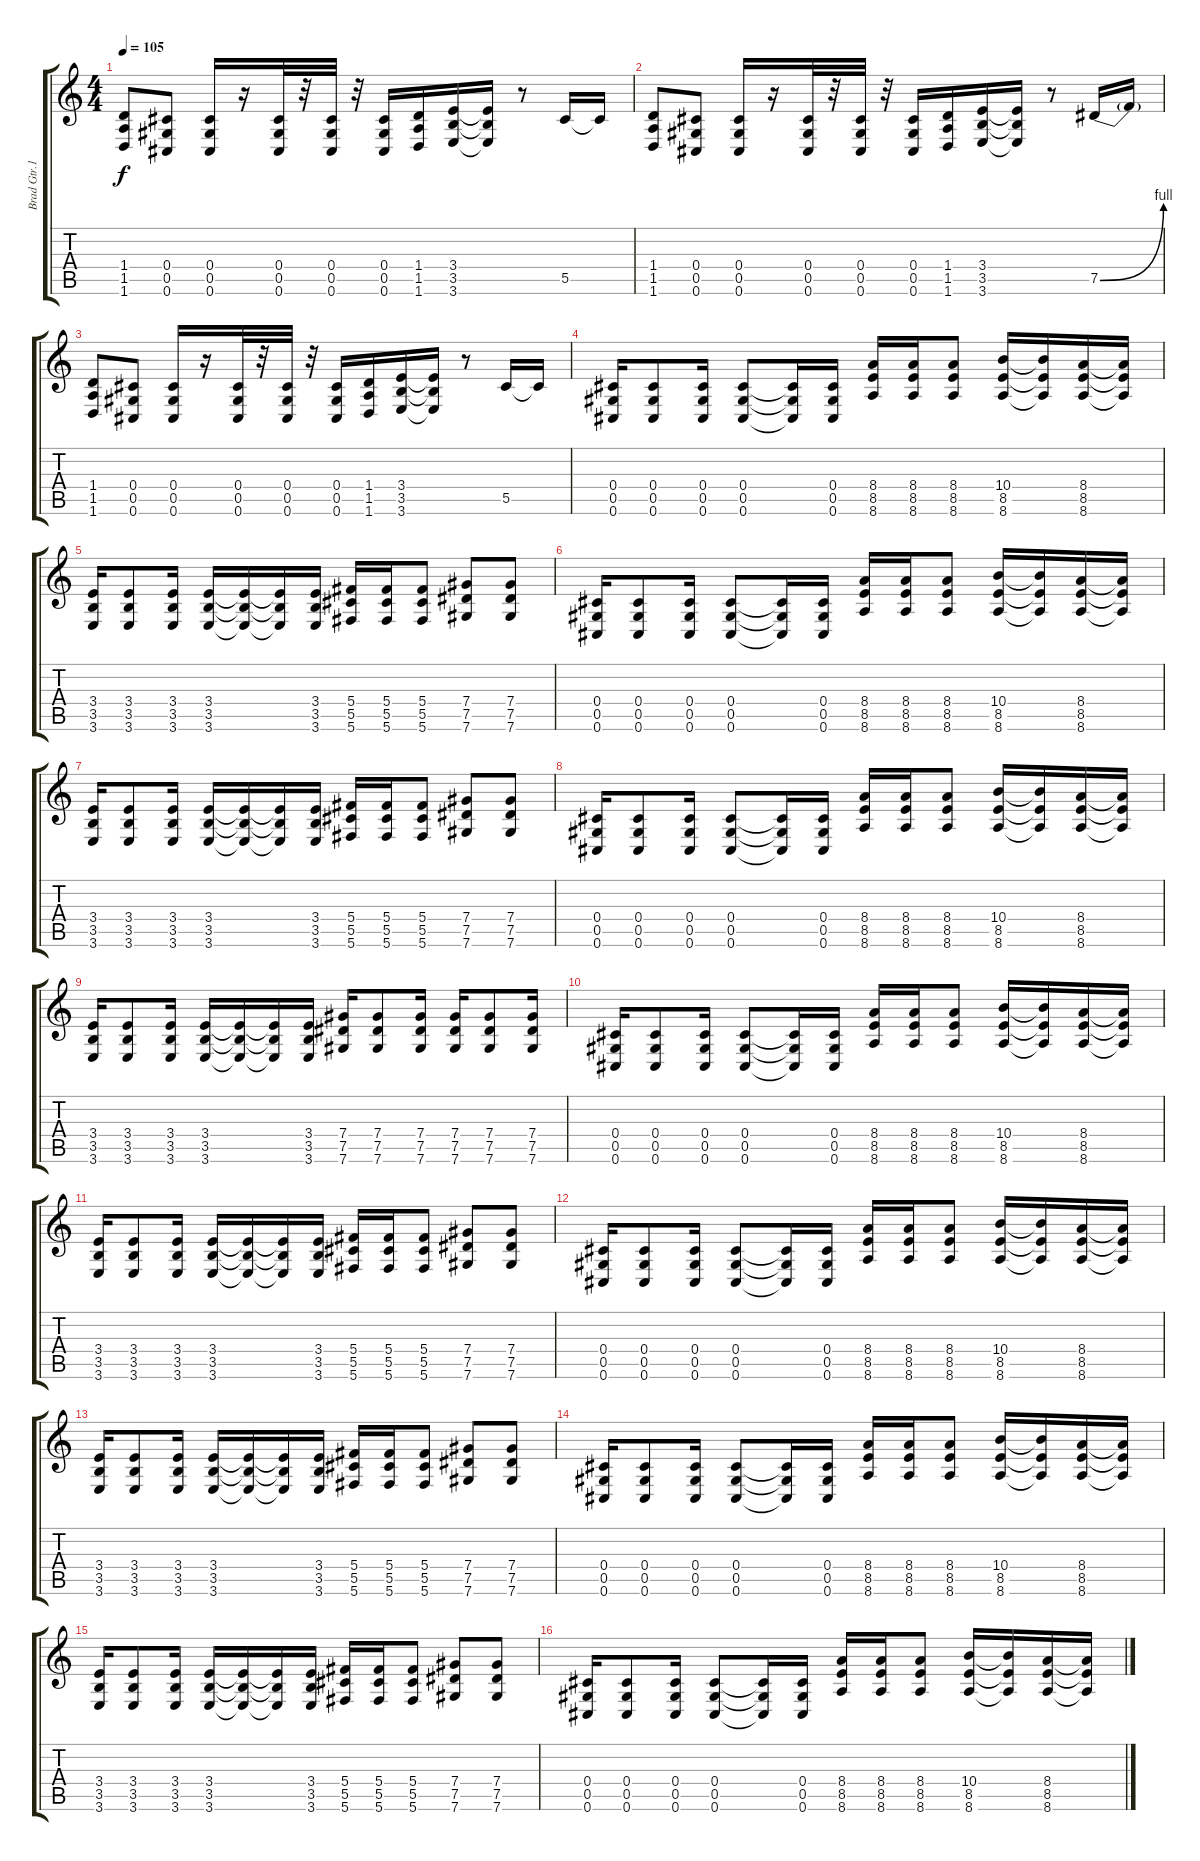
\track ("Brad Gtr.1" "Brad Gtr.1") {instrument distortionguitar}
\staff {score tabs}
\tuning (Eb4 Bb3 Gb3 Db3 Ab2 Db2) {hide}
\ts (4 4)
\tempo 105
\clef g2
\ks c
(1.4 1.5 1.6).8{dy f} (0.4 0.5 0.6).8 (0.4 0.5 0.6).16 r.16 (0.4 0.5 0.6).32 r.32 (0.4 0.5 0.6).32 r.32 (0.4 0.5 0.6).16 (1.4 1.5 1.6).16 (3.4 3.5 3.6).16 (3.4{t} 3.5{t} 3.6{t}).16 r.8 5.5.16 5.5{t}.16 |
(1.4 1.5 1.6).8 (0.4 0.5 0.6).8 (0.4 0.5 0.6).16 r.16 (0.4 0.5 0.6).32 r.32 (0.4 0.5 0.6).32 r.32 (0.4 0.5 0.6).16 (1.4 1.5 1.6).16 (3.4 3.5 3.6).16 (3.4{t} 3.5{t} 3.6{t}).16 r.8 7.5{be (bend 0 0 60 4)}.16 7.5{t}.16 |
(1.4 1.5 1.6).8 (0.4 0.5 0.6).8 (0.4 0.5 0.6).16 r.16 (0.4 0.5 0.6).32 r.32 (0.4 0.5 0.6).32 r.32 (0.4 0.5 0.6).16 (1.4 1.5 1.6).16 (3.4 3.5 3.6).16 (3.4{t} 3.5{t} 3.6{t}).16 r.8 5.5.16 5.5{t}.16 |
(0.4 0.5 0.6).16 (0.4 0.5 0.6).8 (0.4 0.5 0.6).16 (0.4 0.5 0.6).8 (0.4{t} 0.5{t} 0.6{t}).16 (0.4 0.5 0.6).16 (8.4 8.5 8.6).16 (8.4 8.5 8.6).16 (8.4 8.5 8.6).8 (10.4 8.5 8.6).16 (10.4{t} 8.5{t} 8.6{t}).16 (8.4 8.5 8.6).16 (8.4{t} 8.5{t} 8.6{t}).16 |
(3.4 3.5 3.6).16 (3.4 3.5 3.6).8 (3.4 3.5 3.6).16 (3.4 3.5 3.6).16 (3.4{t} 3.5{t} 3.6{t}).16 (3.4{t} 3.5{t} 3.6{t}).16 (3.4 3.5 3.6).16 (5.4 5.5 5.6).16 (5.4 5.5 5.6).16 (5.4 5.5 5.6).8 (7.4 7.5 7.6).8 (7.4 7.5 7.6).8 |
(0.4 0.5 0.6).16 (0.4 0.5 0.6).8 (0.4 0.5 0.6).16 (0.4 0.5 0.6).8 (0.4{t} 0.5{t} 0.6{t}).16 (0.4 0.5 0.6).16 (8.4 8.5 8.6).16 (8.4 8.5 8.6).16 (8.4 8.5 8.6).8 (10.4 8.5 8.6).16 (10.4{t} 8.5{t} 8.6{t}).16 (8.4 8.5 8.6).16 (8.4{t} 8.5{t} 8.6{t}).16 |
(3.4 3.5 3.6).16 (3.4 3.5 3.6).8 (3.4 3.5 3.6).16 (3.4 3.5 3.6).16 (3.4{t} 3.5{t} 3.6{t}).16 (3.4{t} 3.5{t} 3.6{t}).16 (3.4 3.5 3.6).16 (5.4 5.5 5.6).16 (5.4 5.5 5.6).16 (5.4 5.5 5.6).8 (7.4 7.5 7.6).8 (7.4 7.5 7.6).8 |
(0.4 0.5 0.6).16 (0.4 0.5 0.6).8 (0.4 0.5 0.6).16 (0.4 0.5 0.6).8 (0.4{t} 0.5{t} 0.6{t}).16 (0.4 0.5 0.6).16 (8.4 8.5 8.6).16 (8.4 8.5 8.6).16 (8.4 8.5 8.6).8 (10.4 8.5 8.6).16 (10.4{t} 8.5{t} 8.6{t}).16 (8.4 8.5 8.6).16 (8.4{t} 8.5{t} 8.6{t}).16 |
(3.4 3.5 3.6).16 (3.4 3.5 3.6).8 (3.4 3.5 3.6).16 (3.4 3.5 3.6).16 (3.4{t} 3.5{t} 3.6{t}).16 (3.4{t} 3.5{t} 3.6{t}).16 (3.4 3.5 3.6).16 (7.4 7.5 7.6).16 (7.4 7.5 7.6).8 (7.4 7.5 7.6).16 (7.4 7.5 7.6).16 (7.4 7.5 7.6).8 (7.4 7.5 7.6).16 |
(0.4 0.5 0.6).16 (0.4 0.5 0.6).8 (0.4 0.5 0.6).16 (0.4 0.5 0.6).8 (0.4{t} 0.5{t} 0.6{t}).16 (0.4 0.5 0.6).16 (8.4 8.5 8.6).16 (8.4 8.5 8.6).16 (8.4 8.5 8.6).8 (10.4 8.5 8.6).16 (10.4{t} 8.5{t} 8.6{t}).16 (8.4 8.5 8.6).16 (8.4{t} 8.5{t} 8.6{t}).16 |
(3.4 3.5 3.6).16 (3.4 3.5 3.6).8 (3.4 3.5 3.6).16 (3.4 3.5 3.6).16 (3.4{t} 3.5{t} 3.6{t}).16 (3.4{t} 3.5{t} 3.6{t}).16 (3.4 3.5 3.6).16 (5.4 5.5 5.6).16 (5.4 5.5 5.6).16 (5.4 5.5 5.6).8 (7.4 7.5 7.6).8 (7.4 7.5 7.6).8 |
(0.4 0.5 0.6).16 (0.4 0.5 0.6).8 (0.4 0.5 0.6).16 (0.4 0.5 0.6).8 (0.4{t} 0.5{t} 0.6{t}).16 (0.4 0.5 0.6).16 (8.4 8.5 8.6).16 (8.4 8.5 8.6).16 (8.4 8.5 8.6).8 (10.4 8.5 8.6).16 (10.4{t} 8.5{t} 8.6{t}).16 (8.4 8.5 8.6).16 (8.4{t} 8.5{t} 8.6{t}).16 |
(3.4 3.5 3.6).16 (3.4 3.5 3.6).8 (3.4 3.5 3.6).16 (3.4 3.5 3.6).16 (3.4{t} 3.5{t} 3.6{t}).16 (3.4{t} 3.5{t} 3.6{t}).16 (3.4 3.5 3.6).16 (5.4 5.5 5.6).16 (5.4 5.5 5.6).16 (5.4 5.5 5.6).8 (7.4 7.5 7.6).8 (7.4 7.5 7.6).8 |
(0.4 0.5 0.6).16 (0.4 0.5 0.6).8 (0.4 0.5 0.6).16 (0.4 0.5 0.6).8 (0.4{t} 0.5{t} 0.6{t}).16 (0.4 0.5 0.6).16 (8.4 8.5 8.6).16 (8.4 8.5 8.6).16 (8.4 8.5 8.6).8 (10.4 8.5 8.6).16 (10.4{t} 8.5{t} 8.6{t}).16 (8.4 8.5 8.6).16 (8.4{t} 8.5{t} 8.6{t}).16 |
(3.4 3.5 3.6).16 (3.4 3.5 3.6).8 (3.4 3.5 3.6).16 (3.4 3.5 3.6).16 (3.4{t} 3.5{t} 3.6{t}).16 (3.4{t} 3.5{t} 3.6{t}).16 (3.4 3.5 3.6).16 (5.4 5.5 5.6).16 (5.4 5.5 5.6).16 (5.4 5.5 5.6).8 (7.4 7.5 7.6).8 (7.4 7.5 7.6).8 |
(0.4 0.5 0.6).16 (0.4 0.5 0.6).8 (0.4 0.5 0.6).16 (0.4 0.5 0.6).8 (0.4{t} 0.5{t} 0.6{t}).16 (0.4 0.5 0.6).16 (8.4 8.5 8.6).16 (8.4 8.5 8.6).16 (8.4 8.5 8.6).8 (10.4 8.5 8.6).16 (10.4{t} 8.5{t} 8.6{t}).16 (8.4 8.5 8.6).16 (8.4{t} 8.5{t} 8.6{t}).16
